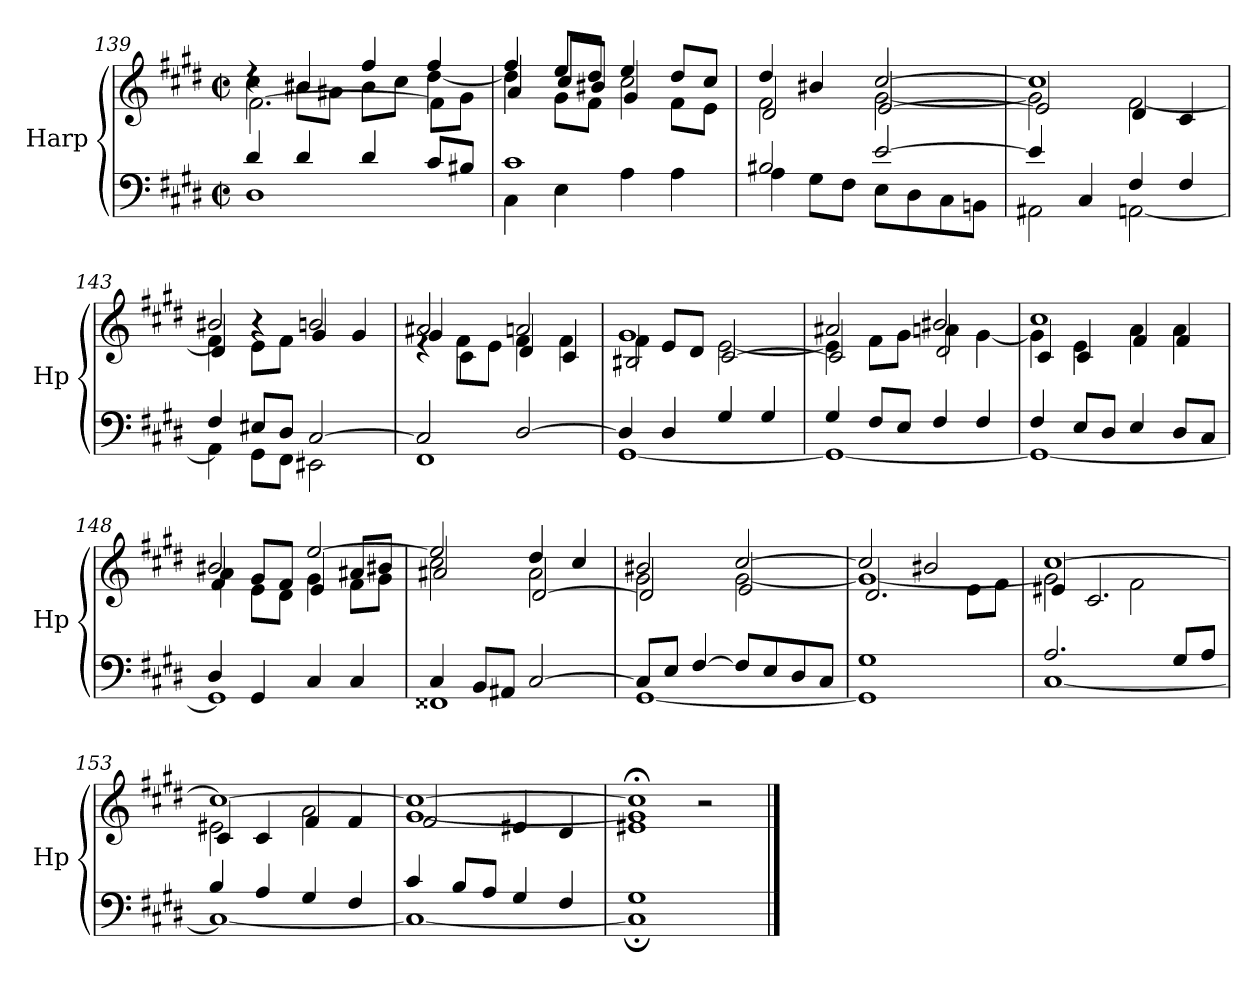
**kern	**kern
*part1	*part1
*staff2	*staff1
*I"Harp	*
*I'Hp	*
*clefF4	*clefG2
*k[f#c#g#d#]	*k[f#c#g#d#]
*M2/2	*M2/2
*met(c|)	*met(c|)
=139	=139
*^	*^
*	*	*	*^
4d#/	1D#	4rdd	4cc#\	[2.f#\
4d#/	.	4b#X/	8b#X\L	.
.	.	.	8a#X\J	.
4d#/	.	4ff#/	8b#\L	.
.	.	.	8cc#\J	.
8c#/L	.	4ff#/	[4dd#\	8f#\L]
8B#X/J	.	.	.	8g#\J
!!LO:LB:g=z	!!	!!
=140	=140	=140	=140	=140
1c#	4C#\	4ff#/	4dd#\]	4a/
.	4E\	8ee/L	8cc#/L	8g#\L
.	.	8dd#/J	8b#X/J	8f#\J
.	4A\	4ee/	2cc#\	4g#/
.	4A\	8dd#/L	.	8f#\L
.	.	8cc#/J	.	8e\J
=141	=141	=141	=141	=141
2B#X/	4A\	4dd#/	2f#\	2d#/
.	8G#\L	4b#X/	.	.
.	8F#\J	.	.	.
[2e/	8E\L	[2cc#/	[2g#\	[2e/
.	8D#\	.	.	.
.	8C#\	.	.	.
.	8BBn\J	.	.	.
=142	=142	=142	=142	=142
4e/]	2AA#X\	1cc#]	2g#\]	2e/]
4C#/	.	.	.	.
4F#/	[2AAn\	.	[2f#\	4d#/
4F#/	.	.	.	4c#/
=143	=143	=143	=143	=143
4F#/	4AA\]	2b#X/	4f#\]	4d#/
8E#X/L	8GG#\L	.	4r	8e\L
8D#/J	8FF#\J	.	.	8f#\J
[2C#/	2EE#X\	2bn/	2ryy	4g#/
.	.	.	.	4g#/
=144	=144	=144	=144	=144
2C#/]	1FF#	2a#X/	4re	4g#/
.	.	.	4c#\	8f#\L
.	.	.	.	8e\J
[2D#/	.	2an/	4f#\	4d#/
.	.	.	4f#\	4c#/
=145	=145	=145	=145	=145
4D#/]	[1GG#	1g#	4f#\	2B#X/
4D#/	.	.	8e/L	.
.	.	.	8d#/J	.
4G#/	.	.	[2e\	[2c#/
4G#/	.	.	.	.
!!LO:PB:g=z	!!	!!
=146	=146	=146	=146	=146
4G#/	1GG#_	2a#X/	4e\]	2c#/]
8F#/L	.	.	8f#\L	.
8E/J	.	.	8g#\J	.
4F#/	.	2b#X/	4an\	2d#/
4F#/	.	.	[4g#\	.
=147	=147	=147	=147	=147
4F#/	1GG#_	1cc#	4g#\]	4c#/
8E/L	.	.	4e\	4c#/
8D#/J	.	.	.	.
4E/	.	.	4a\	4f#/
8D#/L	.	.	4a\	4f#/
8C#/J	.	.	.	.
=148	=148	=148	=148	=148
4D#/	1GG#]	2b#X/	4a\	4f#/
4GG#/	.	.	8g#/L	8e\L
.	.	.	8f#/J	8d#\J
4C#/	.	[2ee/	4g#\	4e/
4C#/	.	.	8a#X/L	8f#\L
.	.	.	8b#X/J	8g#\J
=149	=149	=149	=149	=149
4C#/	1FF##X	2ee/]	2cc#\	2a#X/
8BB/L	.	.	.	.
8AA#X/J	.	.	.	.
[2C#/	.	4dd#/	2a#\	[2d#/
.	.	4cc#/	.	.
=150	=150	=150	=150	=150
8C#/L]	[1GG#	2b#X/	2g#\	2d#/]
8E/J	.	.	.	.
[4F#/	.	.	.	.
8F#/L]	.	[2cc#/	[2g#\	2e/
8E/	.	.	.	.
8D#/	.	.	.	.
8C#/J	.	.	.	.
!!LO:LB:g=z	!!	!!
=151	=151	=151	=151	=151
1G#	1GG#]	2cc#/]	1g#_	2.d#/
.	.	2b#X/	.	.
.	.	.	.	8e\L
.	.	.	.	8f#\J
=152	=152	=152	=152	=152
2.A/	[1C#	[1cc#	2g#\]	4e#X/
.	.	.	.	2.c#/
.	.	.	2f#\	.
8G#/L	.	.	.	.
8A/J	.	.	.	.
=153	=153	=153	=153	=153
4B/	1C#_	1cc#_	2e#X\	4c#/
4A/	.	.	.	4c#/
4G#/	.	.	2a\	4f#/
4F#/	.	.	.	4f#/
=154	=154	=154	=154	=154
4c#/	1C#_	1cc#_	[1g#	2f#/
8B/L	.	.	.	.
8A/J	.	.	.	.
4G#/	.	.	.	4e#X/
4F#/	.	.	.	4d#/
=155	=155	=155	=155	=155
*	*	*	*	*^
1G#	1C#;]	1cc#;<]	1g#]	2ryy	1e#X
.	.	.	.	2r	.
*v	*v	*	*	*	*
*	*v	*v	*v	*v
==	==
*-	*-
